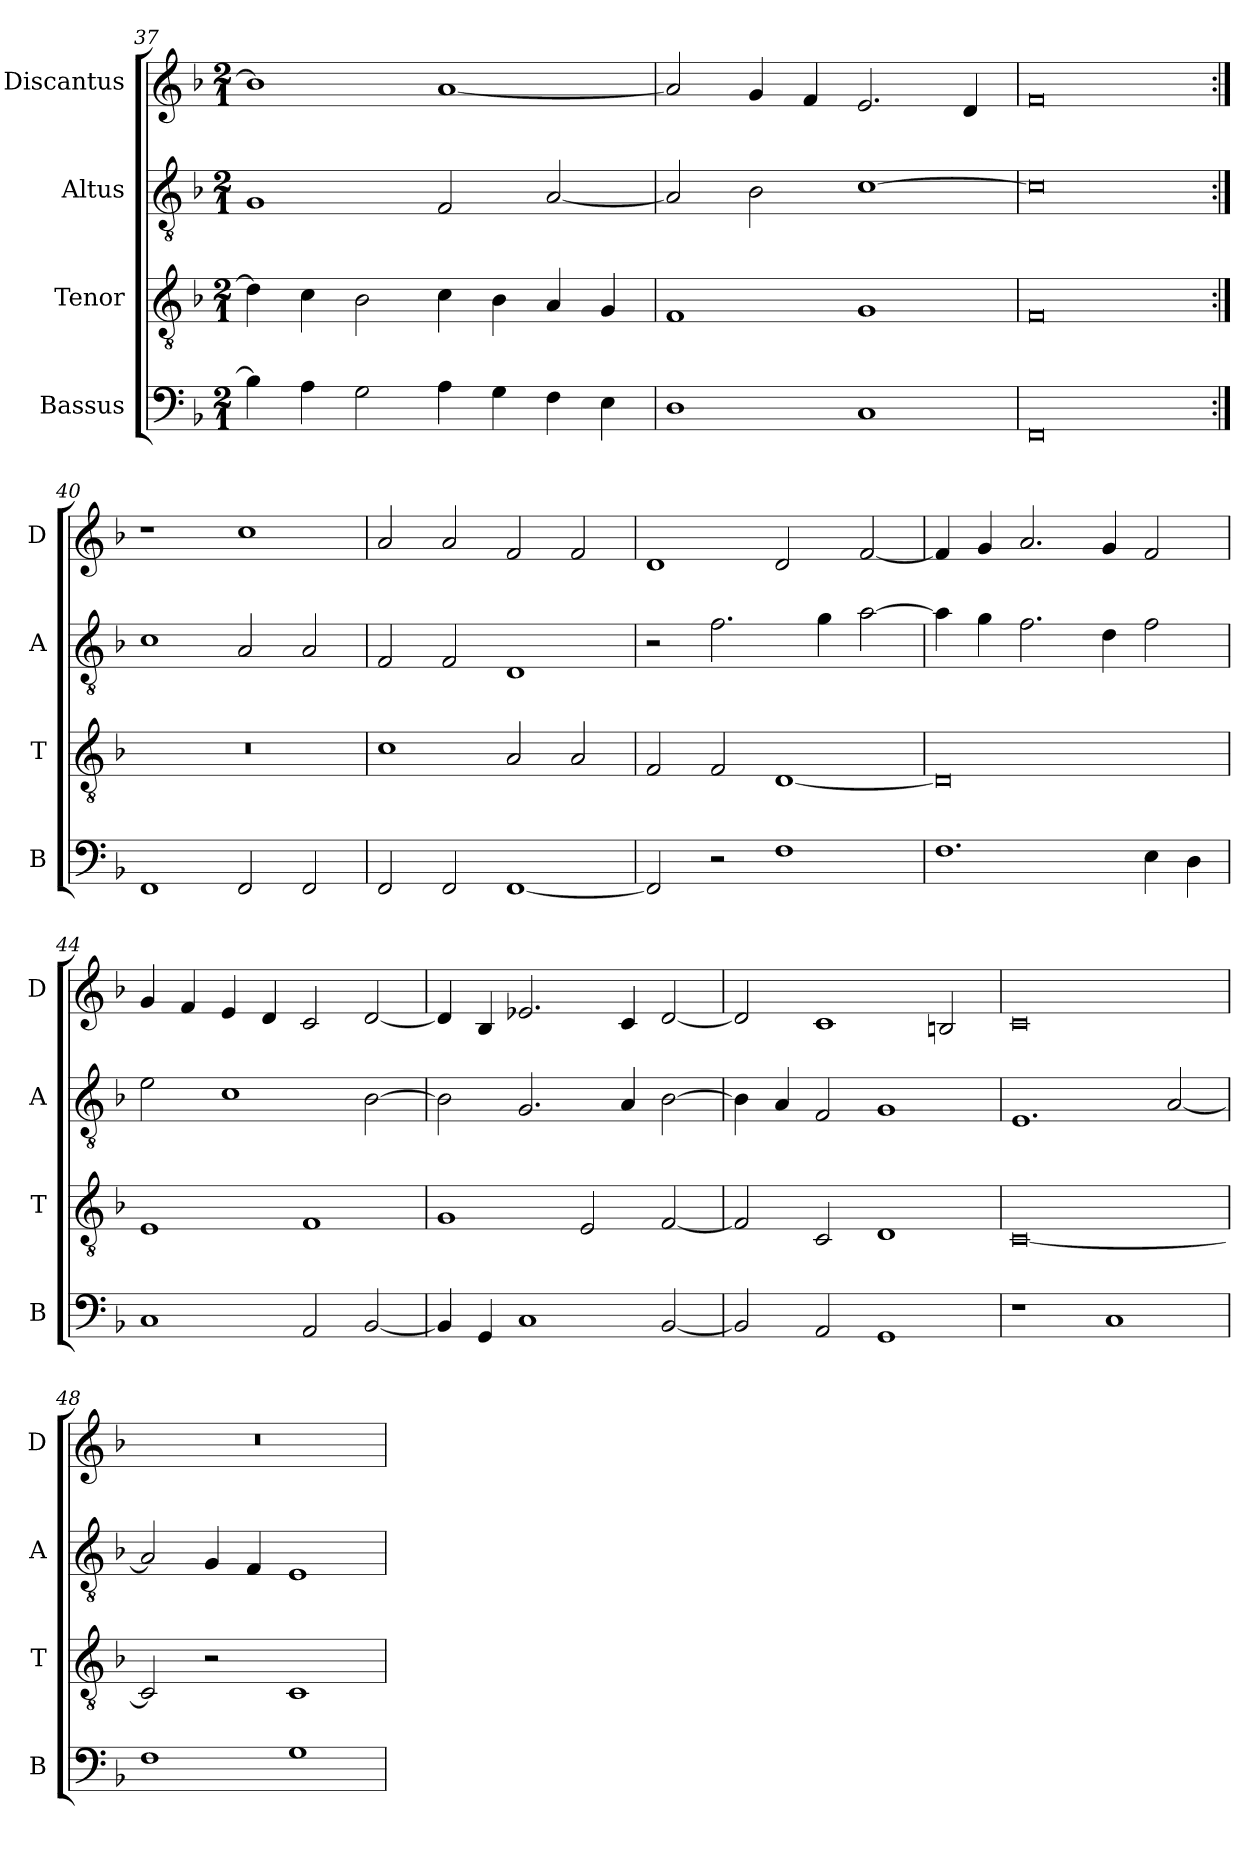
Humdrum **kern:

**kern	**kern	**kern	**kern
*part4	*part3	*part2	*part1
*staff4	*staff3	*staff2	*staff1
*I"Bassus	*I"Tenor	*I"Altus	*I"Discantus
*I'B	*I'T	*I'A	*I'D
*clefF4	*clefGv2	*clefGv2	*clefG2
*k[b-]	*k[b-]	*k[b-]	*k[b-]
*M2/1	*M2/1	*M2/1	*M2/1
=37	=37	=37	=37
4B-]	4d]	1G	1b-]
4A	4c	.	.
2G	2B-	.	.
4A	4c	2F	[1a
4G	4B-	.	.
4F	4A	[2A	.
4E	4G	.	.
=38	=38	=38	=38
1D	1F	2A]	2a]
.	.	2B-	4g
.	.	.	4f
1C	1G	[1c	2.e
.	.	.	4d
=39	=39	=39	=39
0FF	0F	0c]	0f
=40:|!	=40:|!	=40:|!	=40:|!
1FF	0r	1c	1r
2FF	.	2A	1cc
2FF	.	2A	.
=41	=41	=41	=41
2FF	1c	2F	2a
2FF	.	2F	2a
[1FF	2A	1D	2f
.	2A	.	2f
=42	=42	=42	=42
2FF]	2F	2r	1d
2r	2F	2.f	.
1F	[1D	.	2d
.	.	4g	.
.	.	[2a	[2f
=43	=43	=43	=43
1.F	0D]	4a]	4f]
.	.	4g	4g
.	.	2.f	2.a
.	.	4d	4g
4E	.	2f	2f
4D	.	.	.
=44	=44	=44	=44
1C	1E	2e	4g
.	.	.	4f
.	.	1c	4e
.	.	.	4d
2AA	1F	.	2c
[2BB-	.	[2B-	[2d
=45	=45	=45	=45
4BB-]	1G	2B-]	4d]
4GG	.	.	4B-
1C	.	2.G	2.e-X
.	2E	.	.
.	.	4A	4c
[2BB-	[2F	[2B-	[2d
=46	=46	=46	=46
2BB-]	2F]	4B-]	2d]
.	.	4A	.
2AA	2C	2F	1c
1GG	1D	1G	.
.	.	.	2Bn
=47	=47	=47	=47
1r	[0C	1.E	0c
1C	.	.	.
.	.	[2A	.
=48	=48	=48	=48
1F	2C]	2A]	0r
.	2r	4G	.
.	.	4F	.
1G	1C	1E	.
=	=	=	=
*-	*-	*-	*-
